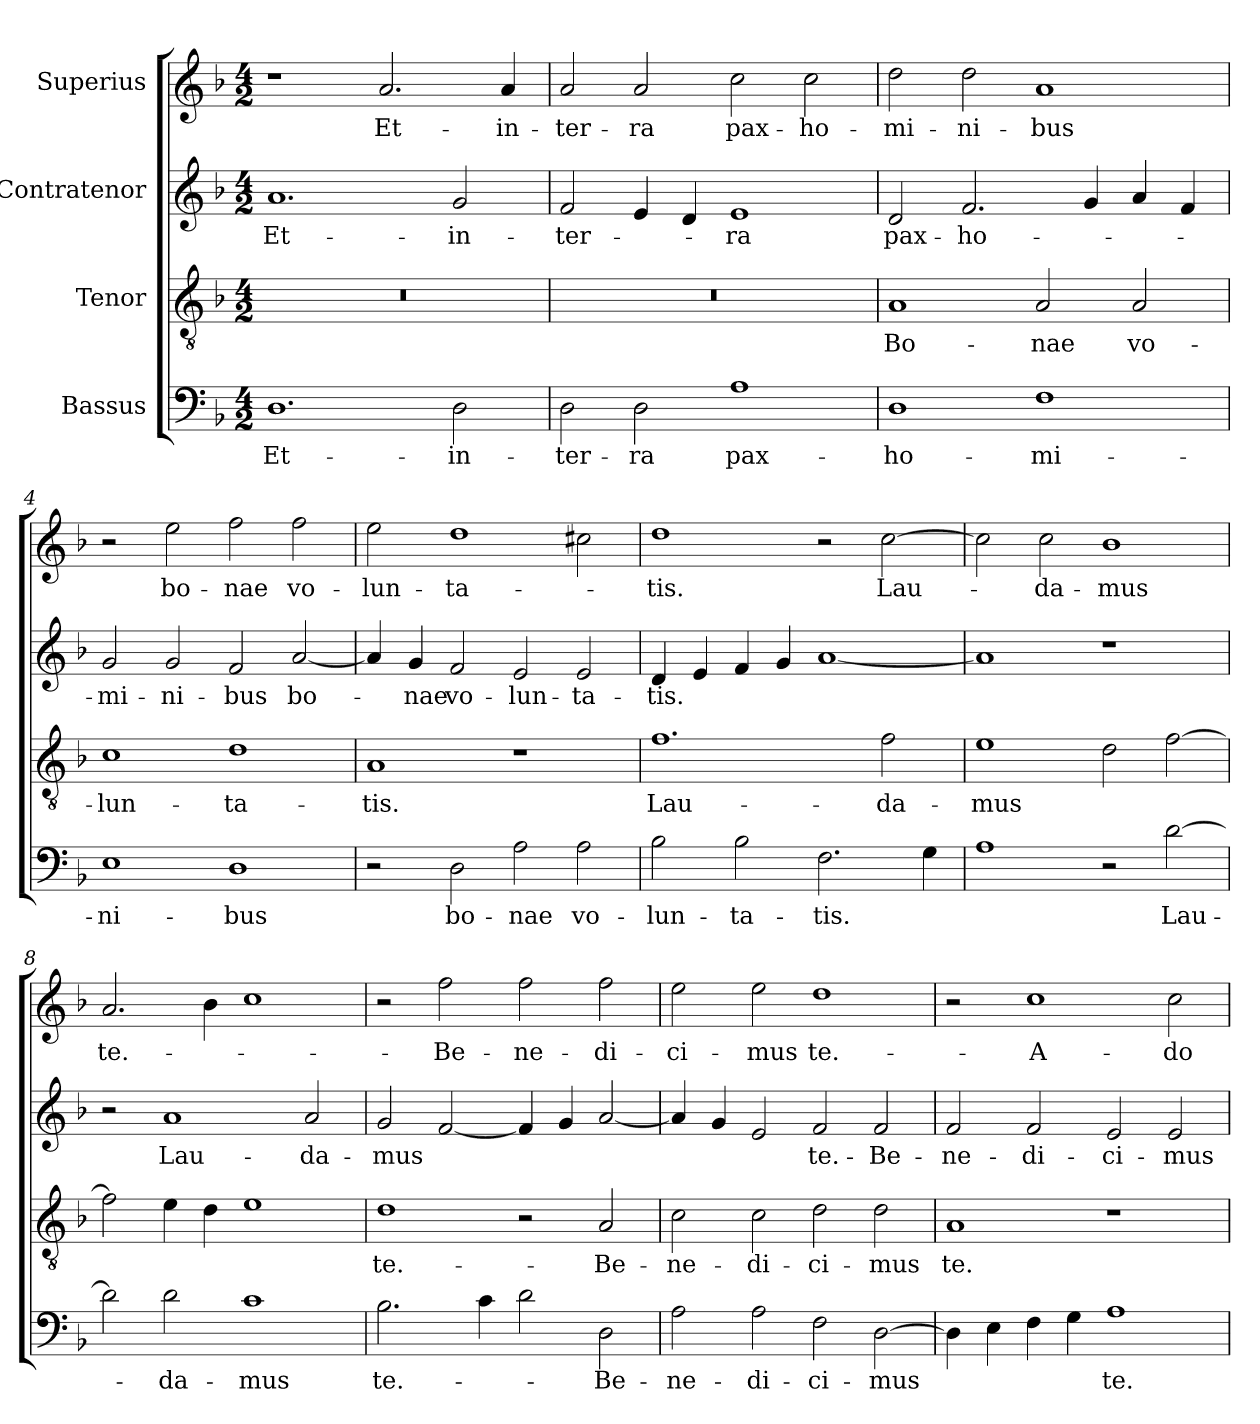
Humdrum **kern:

**kern	**text	**kern	**text	**kern	**text	**kern	**text
*part4	*part4	*part3	*part3	*part2	*part2	*part1	*part1
*staff4	*staff4	*staff3	*staff3	*staff2	*staff2	*staff1	*staff1
*I"Bassus	*	*I"Tenor	*	*I"Contratenor	*	*I"Superius	*
*clefF4	*	*clefGv2	*	*clefG2	*	*clefG2	*
*k[b-]	*	*k[b-]	*	*k[b-]	*	*k[b-]	*
*M4/2	*	*M4/2	*	*M4/2	*	*M4/2	*
=1	=1	=1	=1	=1	=1	=1	=1
1.D\	Et-	0r	.	1.a/	Et-	1r	.
.	.	.	.	.	.	2.a/	Et-
2D\	in-	.	.	2g/	in-	.	.
.	.	.	.	.	.	4a/	in-
=2	=2	=2	=2	=2	=2	=2	=2
2D\	ter-	0r	.	2f/	ter-	2a/	ter-
2D\	-ra	.	.	4e/	.	2a/	-ra
.	.	.	.	4d/	.	.	.
1A\	pax-	.	.	1e/	-ra	2cc\	pax-
.	.	.	.	.	.	2cc\	ho-
=3	=3	=3	=3	=3	=3	=3	=3
1D\	ho-	1A/	Bo-	2d/	pax-	2dd\	-mi-
.	.	.	.	2.f/	ho-	2dd\	-ni-
1F\	-mi-	2A/	-nae	.	.	1a/	-bus
.	.	.	.	4g/	.	.	.
.	.	2A/	vo-	4a/	.	.	.
.	.	.	.	4f/	.	.	.
=4	=4	=4	=4	=4	=4	=4	=4
1E\	-ni-	1c\	-lun-	2g/	-mi-	2r	.
.	.	.	.	2g/	-ni-	2ee\	bo-
1D\	-bus	1d\	-ta-	2f/	-bus	2ff\	-nae
.	.	.	.	[2a/	bo-	2ff\	vo-
=5	=5	=5	=5	=5	=5	=5	=5
2r	.	1A/	-tis.	4a/]	.	2ee\	-lun-
.	.	.	.	4g/	-nae	.	.
2D\	bo-	.	.	2f/	vo-	1dd\	-ta-
2A\	-nae	1r	.	2e/	-lun-	.	.
2A\	vo-	.	.	2e/	-ta-	2cc#X\	.
=6	=6	=6	=6	=6	=6	=6	=6
2B-\	-lun-	1.f\	Lau-	4d/	-tis.	1dd\	-tis.
.	.	.	.	4e/	.	.	.
2B-\	-ta-	.	.	4f/	.	.	.
.	.	.	.	4g/	.	.	.
2.F\	-tis.	.	.	[1a/	.	2r	.
.	.	2f\	-da-	.	.	[2cc\	Lau-
4G\	.	.	.	.	.	.	.
=7	=7	=7	=7	=7	=7	=7	=7
1A\	.	1e\	-mus	1a/]	.	2cc\]	.
.	.	.	.	.	.	2cc\	-da-
2r	.	2d\	.	1r	.	1b-\	-mus
[2d\	Lau-	[2f\	.	.	.	.	.
=8	=8	=8	=8	=8	=8	=8	=8
2d\]	.	2f\]	.	2r	.	2.a/	te.-
2d\	-da-	4e\	.	1a/	Lau-	.	.
.	.	4d\	.	.	.	4b-\	.
1c\	-mus	1e\	.	.	.	1cc\	.
.	.	.	.	2a/	-da-	.	.
=9	=9	=9	=9	=9	=9	=9	=9
2.B-\	te.-	1d\	te.-	2g/	-mus	2r	.
.	.	.	.	[2f/	.	2ff\	Be-
4c\	.	.	.	.	.	.	.
2d\	.	2r	.	4f/]	.	2ff\	-ne-
.	.	.	.	4g/	.	.	.
2D\	Be-	2A/	Be-	[2a/	.	2ff\	-di-
=10	=10	=10	=10	=10	=10	=10	=10
2A\	-ne-	2c\	-ne-	4a/]	.	2ee\	-ci-
.	.	.	.	4g/	.	.	.
2A\	-di-	2c\	-di-	2e/	.	2ee\	-mus
2F\	-ci-	2d\	-ci-	2f/	te.-	1dd\	te.-
[2D\	-mus	2d\	-mus	2f/	Be-	.	.
=11	=11	=11	=11	=11	=11	=11	=11
4D\]	.	1A/	te.-	2f/	-ne-	2r	.
4E\	.	.	.	.	.	.	.
4F\	.	.	.	2f/	-di-	1cc\	A-
4G\	.	.	.	.	.	.	.
1A\	te.-	1r	.	2e/	-ci-	.	.
.	.	.	.	2e/	-mus	2cc\	-do-
=	=	=	=	=	=	=	=
*-	*-	*-	*-	*-	*-	*-	*-
